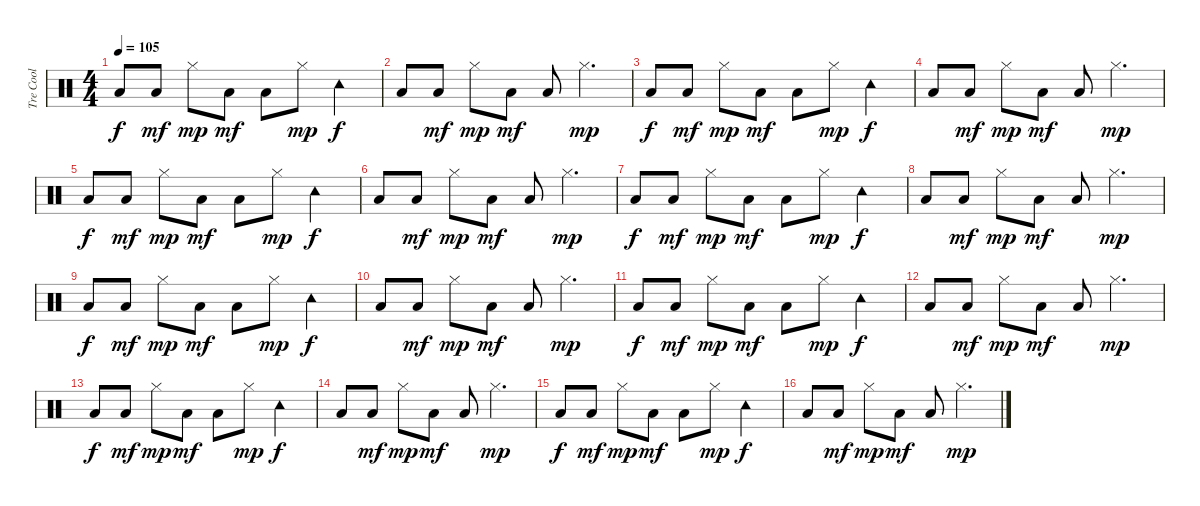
\track ("Tre Cool" "Tre Cool") {instrument percussion}
\staff {score}
\articulation defaults
\ts (4 4)
\tempo 105
\clef neutral
\ks c "Low Floor Tom (hit)".8{dy f} "Low Floor Tom (hit)".8{dy mf} "Hi-Hat (closed)".8{dy mp} "Low Floor Tom (hit)".8{dy mf} "Low Floor Tom (hit)".8 "Hi-Hat (closed)".8{dy mp} "Tambourine (hit)".4{dy f}
|
"Low Floor Tom (hit)".8 "Low Floor Tom (hit)".8{dy mf} "Hi-Hat (closed)".8{dy mp} "Low Floor Tom (hit)".8{dy mf} "Low Floor Tom (hit)".8 "Hi-Hat (closed)".4{d dy mp} |
"Low Floor Tom (hit)".8{dy f} "Low Floor Tom (hit)".8{dy mf} "Hi-Hat (closed)".8{dy mp} "Low Floor Tom (hit)".8{dy mf} "Low Floor Tom (hit)".8 "Hi-Hat (closed)".8{dy mp} "Tambourine (hit)".4{dy f} |
"Low Floor Tom (hit)".8 "Low Floor Tom (hit)".8{dy mf} "Hi-Hat (closed)".8{dy mp} "Low Floor Tom (hit)".8{dy mf} "Low Floor Tom (hit)".8 "Hi-Hat (closed)".4{d dy mp} |
"Low Floor Tom (hit)".8{dy f} "Low Floor Tom (hit)".8{dy mf} "Hi-Hat (closed)".8{dy mp} "Low Floor Tom (hit)".8{dy mf} "Low Floor Tom (hit)".8 "Hi-Hat (closed)".8{dy mp} "Tambourine (hit)".4{dy f} |
"Low Floor Tom (hit)".8 "Low Floor Tom (hit)".8{dy mf} "Hi-Hat (closed)".8{dy mp} "Low Floor Tom (hit)".8{dy mf} "Low Floor Tom (hit)".8 "Hi-Hat (closed)".4{d dy mp} |
"Low Floor Tom (hit)".8{dy f} "Low Floor Tom (hit)".8{dy mf} "Hi-Hat (closed)".8{dy mp} "Low Floor Tom (hit)".8{dy mf} "Low Floor Tom (hit)".8 "Hi-Hat (closed)".8{dy mp} "Tambourine (hit)".4{dy f} |
"Low Floor Tom (hit)".8 "Low Floor Tom (hit)".8{dy mf} "Hi-Hat (closed)".8{dy mp} "Low Floor Tom (hit)".8{dy mf} "Low Floor Tom (hit)".8 "Hi-Hat (closed)".4{d dy mp} |
"Low Floor Tom (hit)".8{dy f} "Low Floor Tom (hit)".8{dy mf} "Hi-Hat (closed)".8{dy mp} "Low Floor Tom (hit)".8{dy mf} "Low Floor Tom (hit)".8 "Hi-Hat (closed)".8{dy mp} "Tambourine (hit)".4{dy f} |
"Low Floor Tom (hit)".8 "Low Floor Tom (hit)".8{dy mf} "Hi-Hat (closed)".8{dy mp} "Low Floor Tom (hit)".8{dy mf} "Low Floor Tom (hit)".8 "Hi-Hat (closed)".4{d dy mp} |
"Low Floor Tom (hit)".8{dy f} "Low Floor Tom (hit)".8{dy mf} "Hi-Hat (closed)".8{dy mp} "Low Floor Tom (hit)".8{dy mf} "Low Floor Tom (hit)".8 "Hi-Hat (closed)".8{dy mp} "Tambourine (hit)".4{dy f} |
"Low Floor Tom (hit)".8 "Low Floor Tom (hit)".8{dy mf} "Hi-Hat (closed)".8{dy mp} "Low Floor Tom (hit)".8{dy mf} "Low Floor Tom (hit)".8 "Hi-Hat (closed)".4{d dy mp} |
"Low Floor Tom (hit)".8{dy f} "Low Floor Tom (hit)".8{dy mf} "Hi-Hat (closed)".8{dy mp} "Low Floor Tom (hit)".8{dy mf} "Low Floor Tom (hit)".8 "Hi-Hat (closed)".8{dy mp} "Tambourine (hit)".4{dy f} |
"Low Floor Tom (hit)".8 "Low Floor Tom (hit)".8{dy mf} "Hi-Hat (closed)".8{dy mp} "Low Floor Tom (hit)".8{dy mf} "Low Floor Tom (hit)".8 "Hi-Hat (closed)".4{d dy mp} |
"Low Floor Tom (hit)".8{dy f} "Low Floor Tom (hit)".8{dy mf} "Hi-Hat (closed)".8{dy mp} "Low Floor Tom (hit)".8{dy mf} "Low Floor Tom (hit)".8 "Hi-Hat (closed)".8{dy mp} "Tambourine (hit)".4{dy f} |
"Low Floor Tom (hit)".8 "Low Floor Tom (hit)".8{dy mf} "Hi-Hat (closed)".8{dy mp} "Low Floor Tom (hit)".8{dy mf} "Low Floor Tom (hit)".8 "Hi-Hat (closed)".4{d dy mp}
